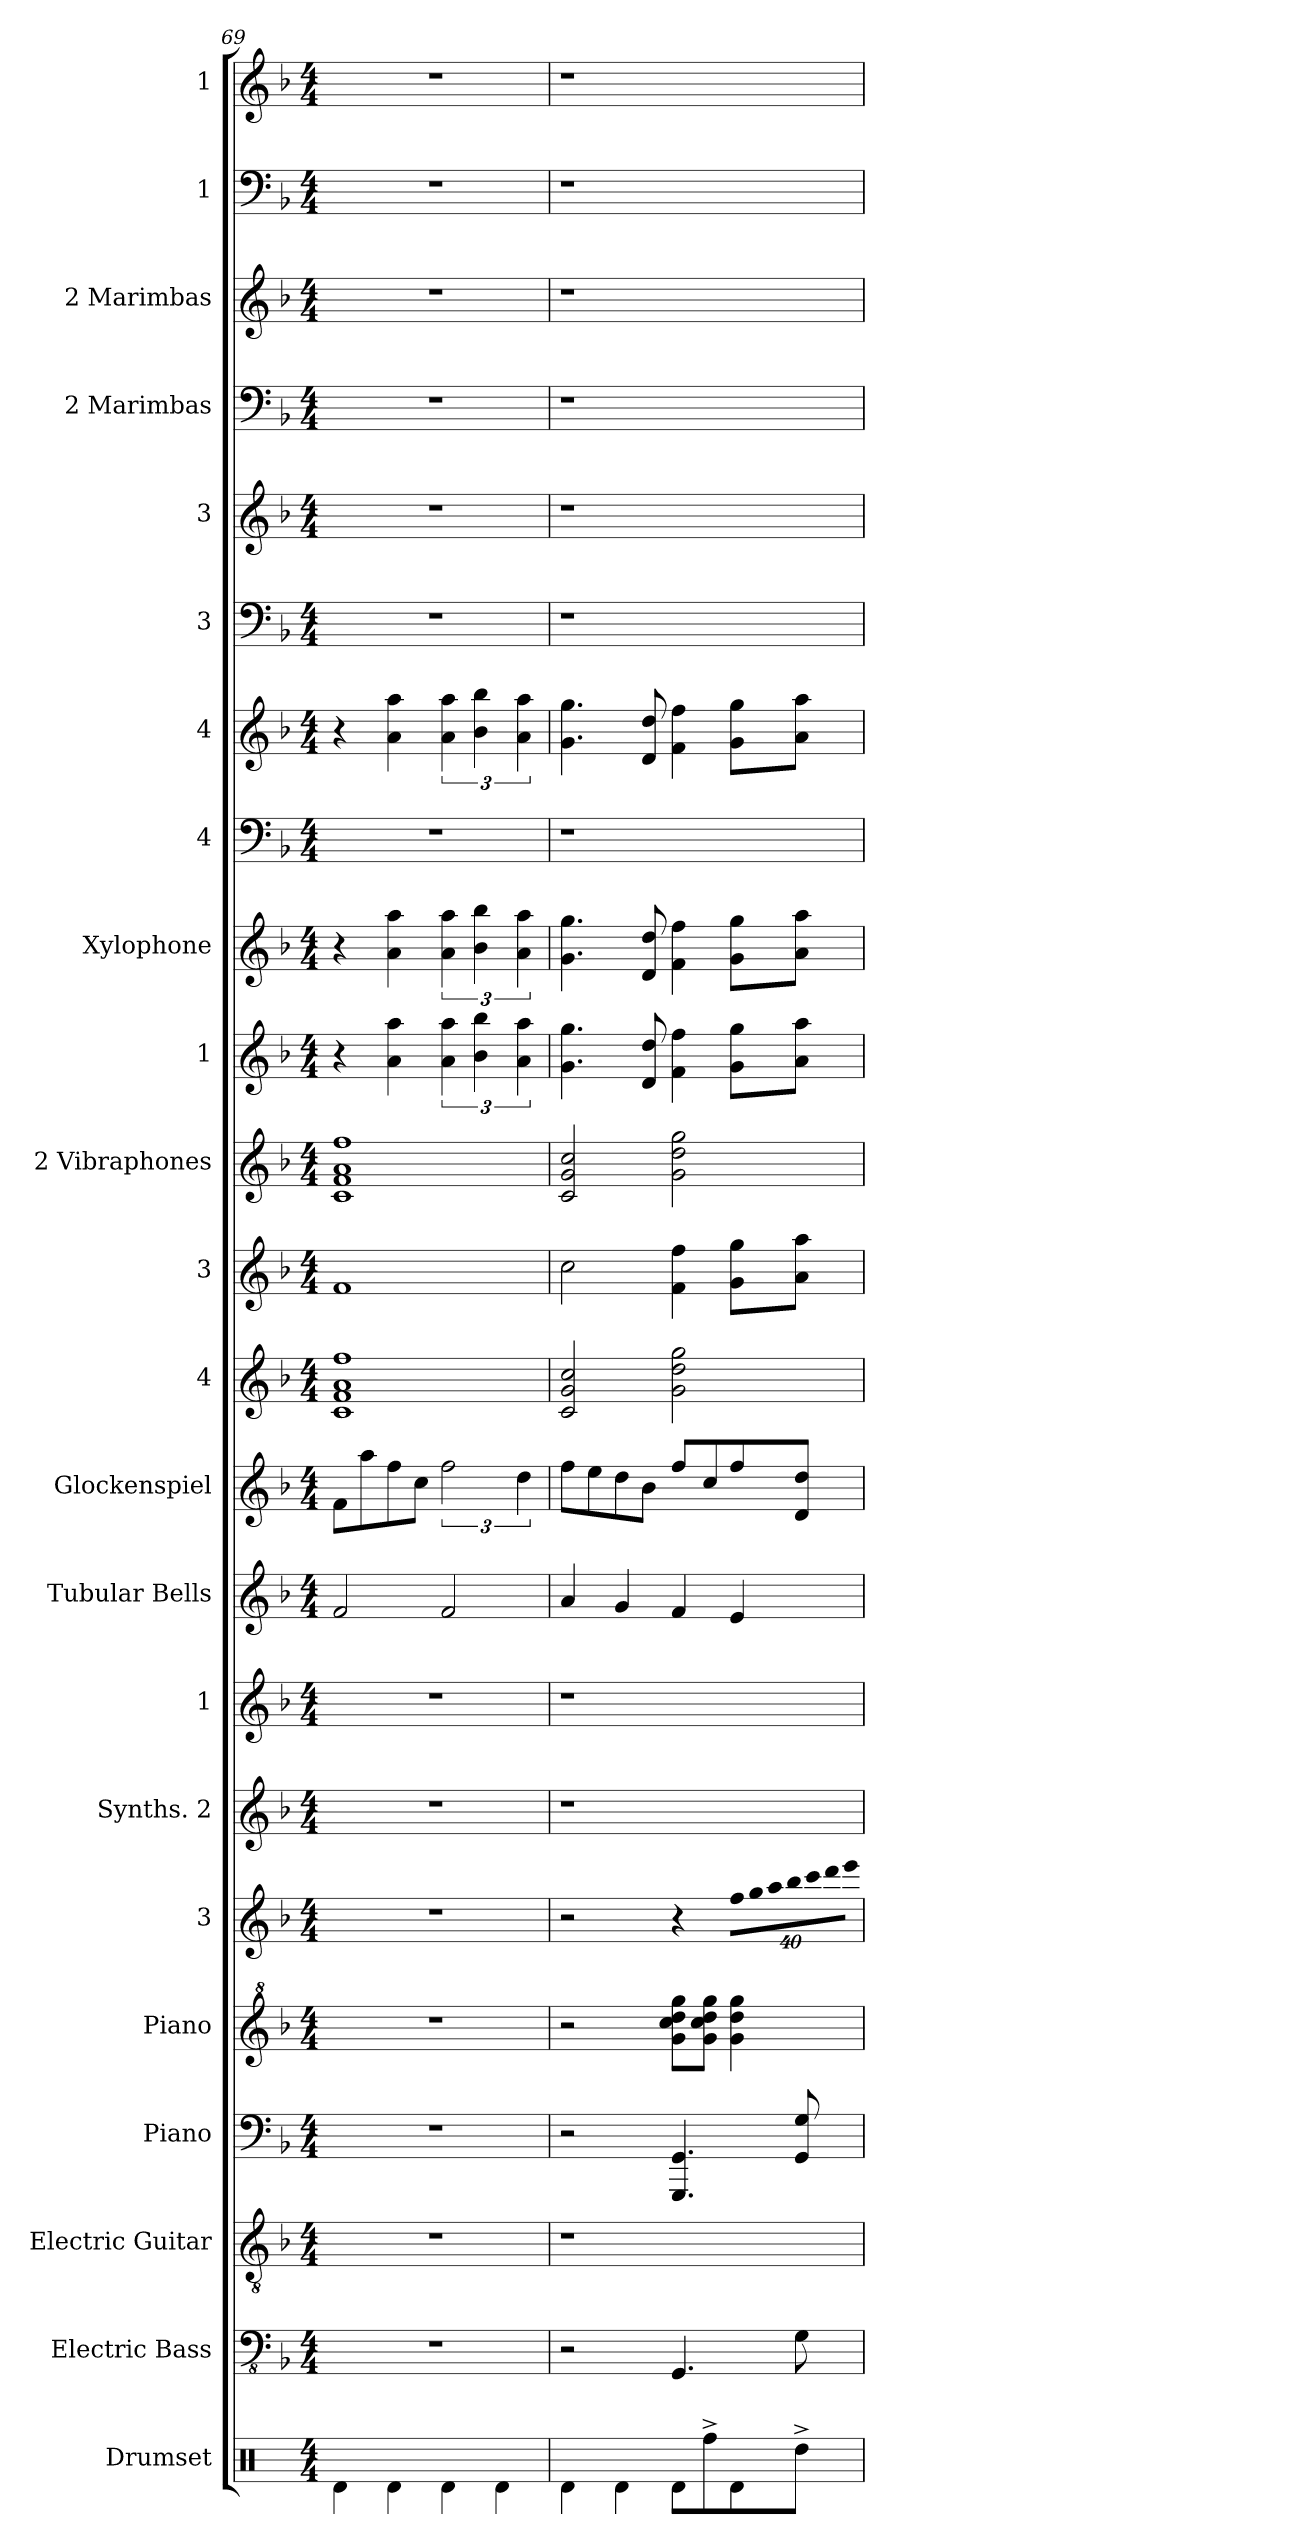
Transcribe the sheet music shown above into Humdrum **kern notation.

**kern	**kern	**kern	**kern	**kern	**kern	**kern	**kern	**kern	**kern	**kern	**kern	**kern	**kern	**kern	**kern	**kern	**kern	**kern	**kern	**kern	**kern	**kern
*part23	*part22	*part21	*part20	*part19	*part18	*part17	*part16	*part15	*part14	*part13	*part12	*part11	*part10	*part9	*part8	*part7	*part6	*part5	*part4	*part3	*part2	*part1
*staff23	*staff22	*staff21	*staff20	*staff19	*staff18	*staff17	*staff16	*staff15	*staff14	*staff13	*staff12	*staff11	*staff10	*staff9	*staff8	*staff7	*staff6	*staff5	*staff4	*staff3	*staff2	*staff1
*I"Drumset	*I"Electric Bass	*I"Electric Guitar	*I"Piano	*I"Piano	*I"3	*I"Synths.        2	*I"1	*I"Tubular Bells	*I"Glockenspiel	*I"4	*I"3	*I"2  Vibraphones	*I"1	*I"Xylophone	*I"4	*I"4	*I"3	*I"3	*I"2   Marimbas	*I"2   Marimbas	*I"1	*I"1
*I'Drs.	*I'El. B.	*I'El. Guit.	*I'Pno.	*I'Pno.	*	*	*	*I'Tu. Be.	*I'Glk.	*	*	*I'2  Vibes.	*	*I'Xyl.	*	*	*	*	*I'2   Marms.	*I'2   Marms.	*	*
*clefX	*clefFv4	*clefGv2	*clefF4	*clefG^2	*clefG2	*clefG2	*clefG2	*clefG2	*clefG2	*clefG2	*clefG2	*clefG2	*clefG2	*clefG2	*clefF4	*clefG2	*clefF4	*clefG2	*clefF4	*clefG2	*clefF4	*clefG2
*	*	*	*	*	*	*	*	*	*ITrd-14c-24	*	*	*	*	*ITrd-7c-12	*	*	*	*	*	*	*	*
*k[]	*k[b-]	*k[b-]	*k[b-]	*k[b-]	*k[b-]	*k[b-]	*k[b-]	*k[b-]	*k[b-]	*k[b-]	*k[b-]	*k[b-]	*k[b-]	*k[b-]	*k[b-]	*k[b-]	*k[b-]	*k[b-]	*k[b-]	*k[b-]	*k[b-]	*k[b-]
*M4/4	*M4/4	*M4/4	*M4/4	*M4/4	*M4/4	*M4/4	*M4/4	*M4/4	*M4/4	*M4/4	*M4/4	*M4/4	*M4/4	*M4/4	*M4/4	*M4/4	*M4/4	*M4/4	*M4/4	*M4/4	*M4/4	*M4/4
=69	=69	=69	=69	=69	=69	=69	=69	=69	=69	=69	=69	=69	=69	=69	=69	=69	=69	=69	=69	=69	=69	=69
4Rd\	1r	1r	1r	1r	1r	1r	1r	2f/	8fff\L	1c 1f 1a 1ff	1f	1c 1f 1a 1ff	4r	4r	1r	4r	1r	1r	1r	1r	1r	1r
.	.	.	.	.	.	.	.	.	8aaaa\	.	.	.	.	.	.	.	.	.	.	.	.	.
4Rd\	.	.	.	.	.	.	.	.	8ffff\	.	.	.	4a\ 4aa\	4aa\ 4aaa\	.	4a\ 4aa\	.	.	.	.	.	.
.	.	.	.	.	.	.	.	.	8cccc\J	.	.	.	.	.	.	.	.	.	.	.	.	.
4Rd\	.	.	.	.	.	.	.	2f/	3ffff\	.	.	.	6a\ 6aa\	6aa\ 6aaa\	.	6a\ 6aa\	.	.	.	.	.	.
.	.	.	.	.	.	.	.	.	.	.	.	.	6b-\ 6bb-\	6bb-\ 6bbb-\	.	6b-\ 6bb-\	.	.	.	.	.	.
4Rd\	.	.	.	.	.	.	.	.	.	.	.	.	.	.	.	.	.	.	.	.	.	.
.	.	.	.	.	.	.	.	.	6dddd\	.	.	.	6a\ 6aa\	6aa\ 6aaa\	.	6a\ 6aa\	.	.	.	.	.	.
!!LO:PB:g=z
=70	=70	=70	=70	=70	=70	=70	=70	=70	=70	=70	=70	=70	=70	=70	=70	=70	=70	=70	=70	=70	=70	=70
4Rd\	2r	1r	2r	2r	2r	1r	1r	4a/	8ffff\L	2c/ 2g/ 2cc/	2cc\	2c/ 2g/ 2cc/	4.g\ 4.gg\	4.gg\ 4.ggg\	1r	4.g\ 4.gg\	1r	1r	1r	1r	1r	1r
.	.	.	.	.	.	.	.	.	8eeee\	.	.	.	.	.	.	.	.	.	.	.	.	.
4Rd\	.	.	.	.	.	.	.	4g/	8dddd\	.	.	.	.	.	.	.	.	.	.	.	.	.
.	.	.	.	.	.	.	.	.	8bbb-\J	.	.	.	8d/ 8dd/	8dd/ 8ddd/	.	8d/ 8dd/	.	.	.	.	.	.
8Rd\L	4.GGG/	.	4.GGG/ 4.GG/	8gg\ 8ccc\ 8ddd\ 8ggg\L	4r	.	.	4f/	8ffff/L	2g\ 2dd\ 2gg\	4f\ 4ff\	2g\ 2dd\ 2gg\	4f\ 4ff\	4ff\ 4fff\	.	4f\ 4ff\	.	.	.	.	.	.
8Rff^\	.	.	.	8gg\ 8ccc\ 8ddd\ 8ggg\J	.	.	.	.	8cccc/	.	.	.	.	.	.	.	.	.	.	.	.	.
*	*	*	*	*	*Xbrackettup	*	*	*	*	*	*	*	*	*	*	*	*	*	*	*	*	*
!	!	!	!	!	!LO:N:vis=16	!	!	!	!	!	!	!	!	!	!	!	!	!	!	!	!	!
8Rd\	.	.	.	4gg\ 4ddd\ 4ggg\	640%23ff\LL	.	.	4e/	8ffff/	.	8g\ 8gg\L	.	8g\ 8gg\L	8gg\ 8ggg\L	.	8g\ 8gg\L	.	.	.	.	.	.
!	!	!	!	!	!LO:N:vis=16	!	!	!	!	!	!	!	!	!	!	!	!	!	!	!	!	!
.	.	.	.	.	640%23gg\	.	.	.	.	.	.	.	.	.	.	.	.	.	.	.	.	.
!	!	!	!	!	!LO:N:vis=16	!	!	!	!	!	!	!	!	!	!	!	!	!	!	!	!	!
.	.	.	.	.	640%23aa\	.	.	.	.	.	.	.	.	.	.	.	.	.	.	.	.	.
!	!	!	!	!	!LO:N:vis=16	!	!	!	!	!	!	!	!	!	!	!	!	!	!	!	!	!
.	.	.	.	.	640%23bb-\	.	.	.	.	.	.	.	.	.	.	.	.	.	.	.	.	.
8Rdd^\J	8GG\	.	8GG/ 8G/	.	.	.	.	.	8ddd/ 8dddd/J	.	8a\ 8aa\J	.	8a\ 8aa\J	8aa\ 8aaa\J	.	8a\ 8aa\J	.	.	.	.	.	.
!	!	!	!	!	!LO:N:vis=16	!	!	!	!	!	!	!	!	!	!	!	!	!	!	!	!	!
.	.	.	.	.	640%23ccc\	.	.	.	.	.	.	.	.	.	.	.	.	.	.	.	.	.
!	!	!	!	!	!LO:N:vis=16	!	!	!	!	!	!	!	!	!	!	!	!	!	!	!	!	!
.	.	.	.	.	640%23ddd\	.	.	.	.	.	.	.	.	.	.	.	.	.	.	.	.	.
!	!	!	!	!	!LO:N:vis=16	!	!	!	!	!	!	!	!	!	!	!	!	!	!	!	!	!
.	.	.	.	.	640%23eee\JJ	.	.	.	.	.	.	.	.	.	.	.	.	.	.	.	.	.
640ryy	640ryy	640ryy	640ryy	640ryy	.	640ryy	640ryy	640ryy	640ryy	640ryy	640ryy	640ryy	640ryy	640ryy	640ryy	640ryy	640ryy	640ryy	640ryy	640ryy	640ryy	640ryy
=	=	=	=	=	=	=	=	=	=	=	=	=	=	=	=	=	=	=	=	=	=	=
*-	*-	*-	*-	*-	*-	*-	*-	*-	*-	*-	*-	*-	*-	*-	*-	*-	*-	*-	*-	*-	*-	*-
